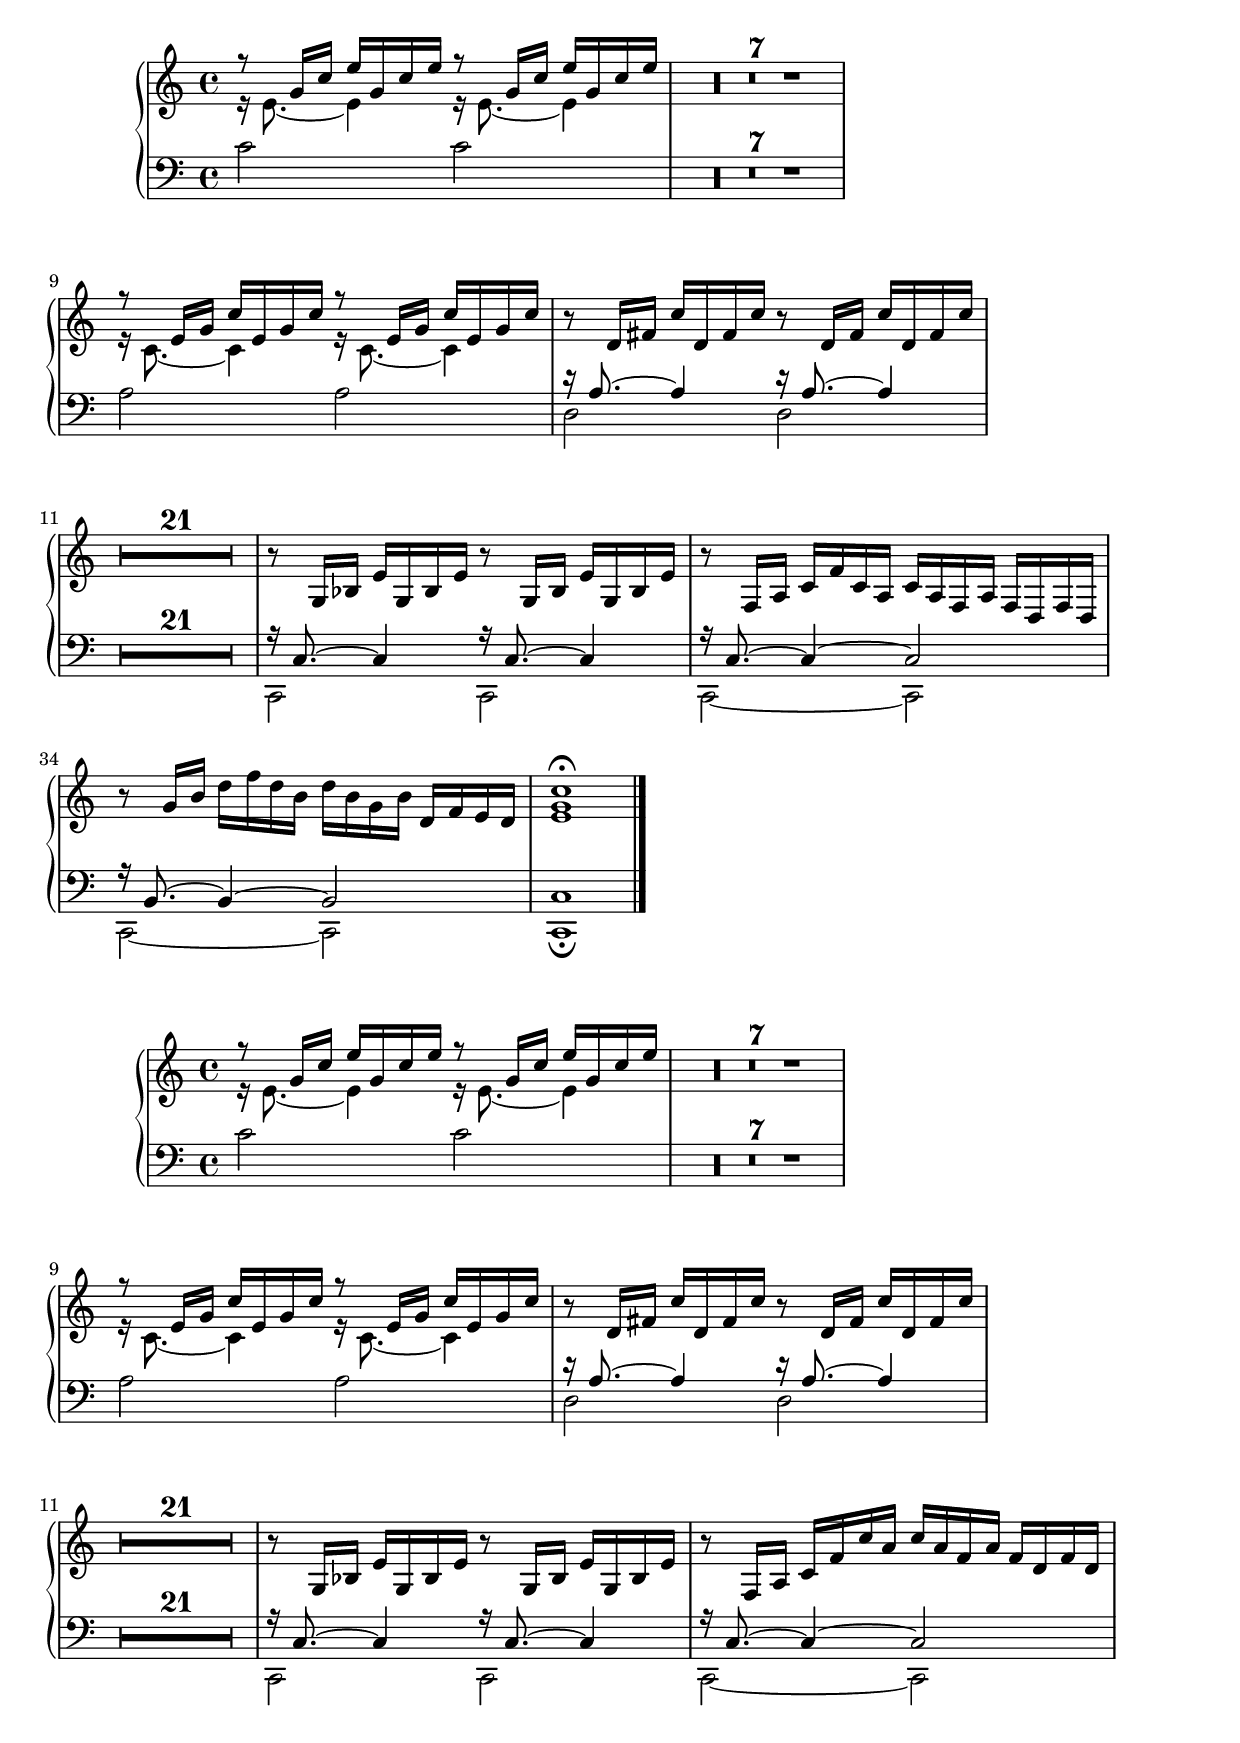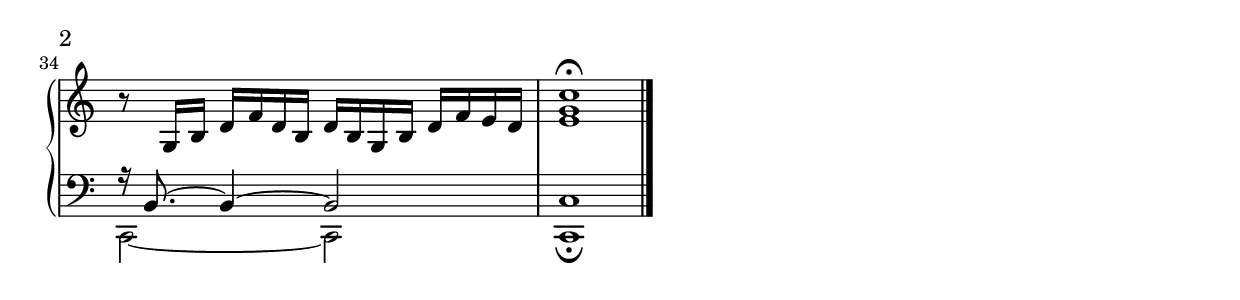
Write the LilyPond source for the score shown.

\version "2.19.20"
\header {

  texidoc = "@code{make-relative} is a Scheme utility macro mainly
useful for creating music functions accepting pitches as arguments.
Its purpose is to make music functions taking pitch arguments for
producing complex music fragments integrate nicely within a
@code{\\relative} section.  This regtest typesets a short music
fragment twice, once without using @code{\\relative}, once using it.
The fragment should appear identical in both cases."

}

\layout { ragged-right= ##t }

ph =
#(define-music-function (parser location p1 p2 p3 p4 p5)
  (ly:pitch? ly:pitch? ly:pitch? ly:pitch? ly:pitch?)
  (make-relative (p1 p2 p3 p4 p5) (make-event-chord (list p1 p2 p3 p4 p5))
   #{
     \repeat unfold 2 { $p1 2 } |
     \repeat unfold 2 { r16 $p2 8. ~ $p2 4 } |
     \repeat unfold 2 { r8 $p3 16 $p4 $p5 $p3 $p4 $p5 } |
   #}))

\parallelMusic #'(low middle high)
{
  \ph c' e' g' c'' e''
  R1*7 | \skip 1*7 | \oneVoice R1*7 \voiceOne |
  \ph a c' e' g' c''
  \voiceTwo | \change Staff = "down" \voiceOne | \oneVoice |
  \ph d a d' fis' c''
  \oneVoice R1*21 \voiceTwo | \skip 1*21 | R1*21 |
  \ph c, c g bes e'
  c,2~ 2 | r16 c8. ~ 4 ~ 2
  | r8 f16 a c' f' c' a c' a f a f d f d |
  c,2~ 2 | r16 b,8. ~ 4 ~ 2
  | r8 g'16 b' d'' f'' d'' b' d'' b' g' b' d' f' e' d' |
  c,1\fermata | c1 | <e' g' c''>1\fermata \bar "|." |
}

\score {
  \new PianoStaff
  \compressMMRests <<
    \new Staff = "up" {
      << \high \\ \middle >>
    }
    \new Staff = "down" {
      \clef bass
      \low
    }
  >>
}

\parallelMusic #'(low middle high)
\relative c' {
  \ph c e g c e
  R1*7 | \skip 1*7 | \oneVoice R1*7 \voiceOne |
  \ph a c e g c
  \voiceTwo | \change Staff = "down" \voiceOne | \oneVoice |
  \ph d, a' d fis c'
  \oneVoice R1*21 \voiceTwo | \skip 1*21 | R1*21 |
  \ph c, c' g' bes e
  c2~ 2 | r16 c'8. ~ 4 ~ 2
  | r8 f16 a c f c' a c a f a f d f d |
  c,,2~ 2 | r16 b'8. ~ 4 ~ 2
  | r8 g'16 b d f d b d b g b d f e d |
  c,,1\fermata | c'1 | <e' g c>1\fermata \bar "|." |
}

\score {
  \new PianoStaff
  \compressMMRests <<
    \new Staff = "up" {
      << \high \\ \middle >>
    }
    \new Staff = "down" {
      \clef bass
      \low
    }
  >>
}
